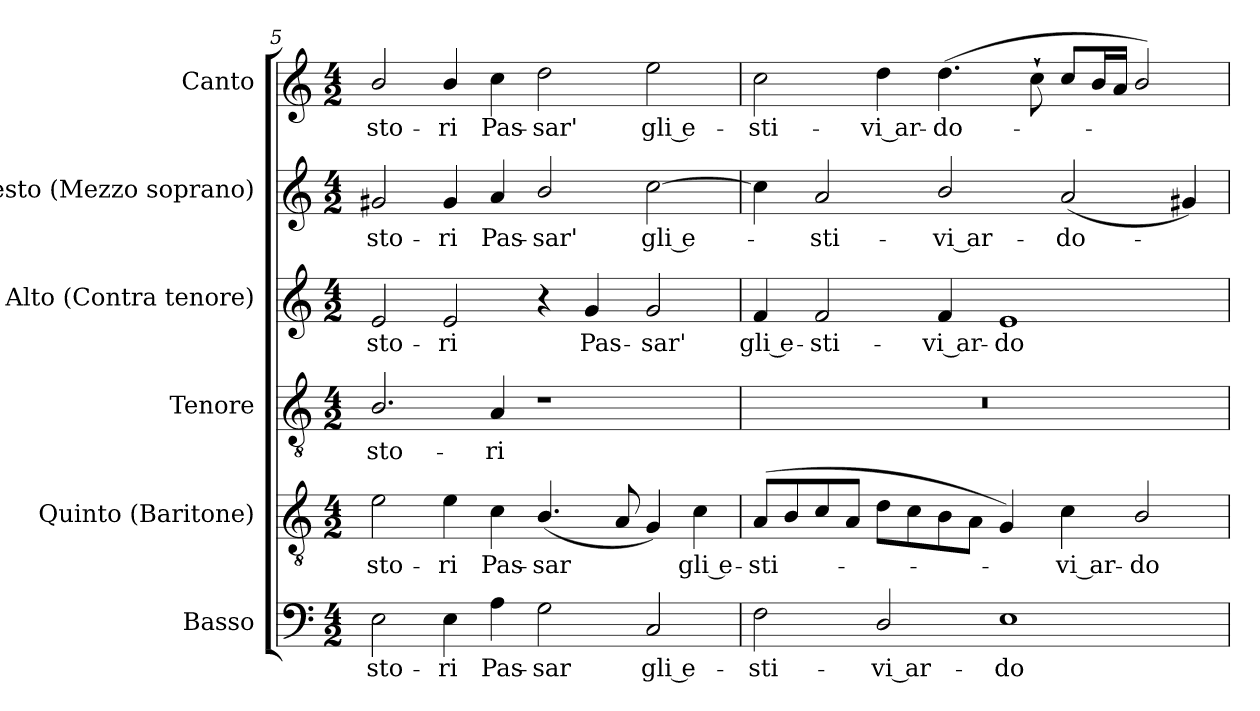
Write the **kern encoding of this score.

**kern	**text	**kern	**text	**kern	**text	**kern	**text	**kern	**text	**kern	**text
*part6	*part6	*part5	*part5	*part4	*part4	*part3	*part3	*part2	*part2	*part1	*part1
*staff6	*staff6	*staff5	*staff5	*staff4	*staff4	*staff3	*staff3	*staff2	*staff2	*staff1	*staff1
*I"Basso	*	*I"Quinto (Baritone)	*	*I"Tenore	*	*I"Alto (Contra tenore)	*	*I"Sesto (Mezzo soprano)	*	*I"Canto	*
*I'B.	*	*	*	*I'T.	*	*I'A.	*	*	*	*I'C.	*
!!LO:LB:g=z
*clefF4	*	*clefGv2	*	*clefGv2	*	*clefG2	*	*clefG2	*	*clefG2	*
*	*	*ITrd7c12	*	*ITrd7c12	*	*	*	*	*	*	*
*k[]	*	*k[]	*	*k[]	*	*k[]	*	*k[]	*	*k[]	*
*M4/2	*	*M4/2	*	*M4/2	*	*M4/2	*	*M4/2	*	*M4/2	*
=5	=5	=5	=5	=5	=5	=5	=5	=5	=5	=5	=5
!	!LO:LY:b:color=#000000	!	!	!	!	!	!	!	!	!	!
!	!	!	!LO:LY:b:color=#000000	!	!	!	!	!	!	!	!
!	!	!	!	!	!LO:LY:b:color=#000000	!	!	!	!	!	!
!	!	!	!	!	!	!	!LO:LY:b:color=#000000	!	!	!	!
!	!	!	!	!	!	!	!	!	!LO:LY:b:color=#000000	!	!
!	!	!	!	!	!	!	!	!	!	!	!LO:LY:b:color=#000000
2Ei\	-sto-	2Ei\	-sto-	2.BBi/	-sto-	2ei/	-sto-	2g#Xi/	-sto-	2bi/	-sto-
!	!LO:LY:b:color=#000000	!	!	!	!	!	!	!	!	!	!
!	!	!	!LO:LY:b:color=#000000	!	!	!	!	!	!	!	!
!	!	!	!	!	!	!	!LO:LY:b:color=#000000	!	!	!	!
!	!	!	!	!	!	!	!	!	!LO:LY:b:color=#000000	!	!
!	!	!	!	!	!	!	!	!	!	!	!LO:LY:b:color=#000000
4Ei\	-ri	4Ei\	-ri	.	.	2ei/	-ri	4g#i/	-ri	4bi/	-ri
!	!LO:LY:b:color=#000000	!	!	!	!	!	!	!	!	!	!
!	!	!	!LO:LY:b:color=#000000	!	!	!	!	!	!	!	!
!	!	!	!	!	!LO:LY:b:color=#000000	!	!	!	!	!	!
!	!	!	!	!	!	!	!	!	!LO:LY:b:color=#000000	!	!
!	!	!	!	!	!	!	!	!	!	!	!LO:LY:b:color=#000000
4Ai\	Pas-	4Ci\	Pas-	4AAi/	-ri	.	.	4ai/	Pas-	4cci\	Pas-
!	!LO:LY:b:color=#000000	!	!	!	!	!	!	!	!	!	!
!	!	!	!LO:LY:b:color=#000000	!	!	!	!	!	!	!	!
!	!	!	!	!	!	!	!	!	!LO:LY:b:color=#000000	!	!
!	!	!	!	!	!	!	!	!	!	!	!LO:LY:b:color=#000000
2Gi\	-sar	(4.BBi/	-sar	1r	.	4r	.	2bi/	-sar'	2ddi\	-sar'
!	!	!	!	!	!	!	!LO:LY:b:color=#000000	!	!	!	!
.	.	.	.	.	.	4gi/	Pas-	.	.	.	.
.	.	8AAi/	.	.	.	.	.	.	.	.	.
!	!LO:LY:b:color=#000000	!	!	!	!	!	!	!	!	!	!
!	!	!	!	!	!	!	!LO:LY:b:color=#000000	!	!	!	!
!	!	!	!	!	!	!	!	!	!LO:LY:b:color=#000000	!	!
!	!	!	!	!	!	!	!	!	!	!	!LO:LY:b:color=#000000
2Ci/	gli e-	4GGi/)	.	.	.	2gi/	-sar'	[2cci\	gli e-	2eei\	gli e-
!	!	!	!LO:LY:b:color=#000000	!	!	!	!	!	!	!	!
.	.	4Ci\	gli e-	.	.	.	.	.	.	.	.
=6	=6	=6	=6	=6	=6	=6	=6	=6	=6	=6	=6
!	!LO:LY:b:color=#000000	!	!	!	!	!	!	!	!	!	!
!	!	!	!LO:LY:b:color=#000000	!LO:N:vis=1	!	!	!	!	!	!	!
!	!	!	!	!	!	!	!LO:LY:b:color=#000000	!	!	!	!
!	!	!	!	!	!	!	!	!	!	!	!LO:LY:b:color=#000000
2Fi\	-sti-	(8AAi/L	-sti-	0r	.	4fi/	gli e-	4cci\]	.	2cci\	-sti-
.	.	8BBi/	.	.	.	.	.	.	.	.	.
!	!	!	!	!	!	!	!LO:LY:b:color=#000000	!	!	!	!
!	!	!	!	!	!	!	!	!	!LO:LY:b:color=#000000	!	!
.	.	8Ci/	.	.	.	2fi/	-sti-	2ai/	-sti-	.	.
.	.	8AAi/J	.	.	.	.	.	.	.	.	.
!	!LO:LY:b:color=#000000	!	!	!	!	!	!	!	!	!	!
!	!	!	!	!	!	!	!	!	!	!	!LO:LY:b:color=#000000
2Di/	-vi ar-	8Di\L	.	.	.	.	.	.	.	4ddi\	-vi ar-
.	.	8Ci\	.	.	.	.	.	.	.	.	.
!	!	!	!	!	!	!	!LO:LY:b:color=#000000	!	!	!	!
!	!	!	!	!	!	!	!	!	!LO:LY:b:color=#000000	!	!
!	!	!	!	!	!	!	!	!	!	!	!LO:LY:b:color=#000000
.	.	8BBi\	.	.	.	4fi/	-vi ar-	2bi/	-vi ar-	(4.ddi\	-do-
.	.	8AAi\J	.	.	.	.	.	.	.	.	.
!	!LO:LY:b:color=#000000	!	!	!	!	!	!	!	!	!	!
!	!	!	!	!	!	!	!LO:LY:b:color=#000000	!	!	!	!
1Ei	-do-	4GGi/)	.	.	.	1ei	-do-	.	.	.	.
.	.	.	.	.	.	.	.	.	.	8cc`i\	.
!	!	!	!LO:LY:b:color=#000000	!	!	!	!	!	!	!	!
!	!	!	!	!	!	!	!	!	!LO:LY:b:color=#000000	!	!
.	.	4Ci\	-vi ar-	.	.	.	.	(2ai/	-do-	8cci/L	.
.	.	.	.	.	.	.	.	.	.	16bi/L	.
.	.	.	.	.	.	.	.	.	.	16ai/JJ	.
!	!	!	!LO:LY:b:color=#000000	!	!	!	!	!	!	!	!
.	.	2BBi/	-do-	.	.	.	.	.	.	2bi/)	.
.	.	.	.	.	.	.	.	4g#Xi/)	.	.	.
=	=	=	=	=	=	=	=	=	=	=	=
*-	*-	*-	*-	*-	*-	*-	*-	*-	*-	*-	*-
